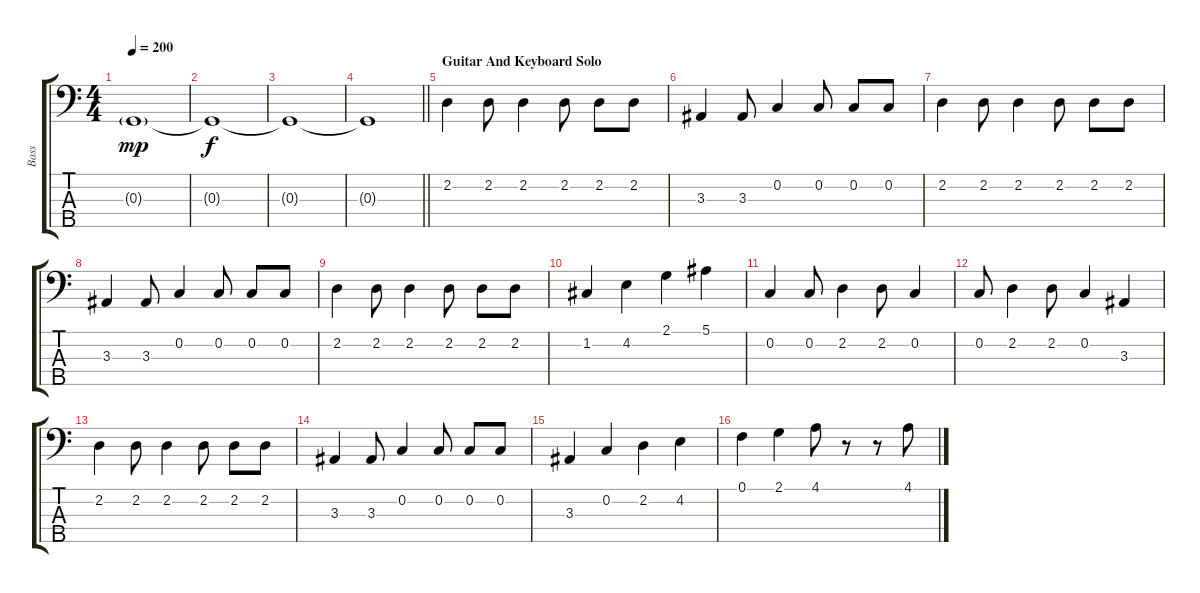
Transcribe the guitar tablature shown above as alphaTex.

\track ("Bass" "Bass") {instrument electricbasspick}
\staff {score tabs}
\tuning (F2 C2 G1 D1 A0) {hide}
\ts (4 4)
\tempo 200
\clef f4
\ks c
0.3{g}.1{dy mp} |
0.3{t}.1{dy f} |
0.3{t}.1 |
\barLineRight lightlight
0.3{t}.1 |
\section ("" "Guitar And Keyboard Solo")
2.2.4 2.2.8 2.2.4 2.2.8 2.2.8 2.2.8 |
3.3.4 3.3.8 0.2.4 0.2.8 0.2.8 0.2.8 |
2.2.4 2.2.8 2.2.4 2.2.8 2.2.8 2.2.8 |
3.3.4 3.3.8 0.2.4 0.2.8 0.2.8 0.2.8 |
2.2.4 2.2.8 2.2.4 2.2.8 2.2.8 2.2.8 |
1.2.4 4.2.4 2.1.4 5.1.4 |
0.2.4 0.2.8 2.2.4 2.2.8 0.2.4 |
0.2.8 2.2.4 2.2.8 0.2.4 3.3.4 |
2.2.4 2.2.8 2.2.4 2.2.8 2.2.8 2.2.8 |
3.3.4 3.3.8 0.2.4 0.2.8 0.2.8 0.2.8 |
3.3.4 0.2.4 2.2.4 4.2.4 |
0.1.4 2.1.4 4.1.8 r.8 r.8 4.1.8
